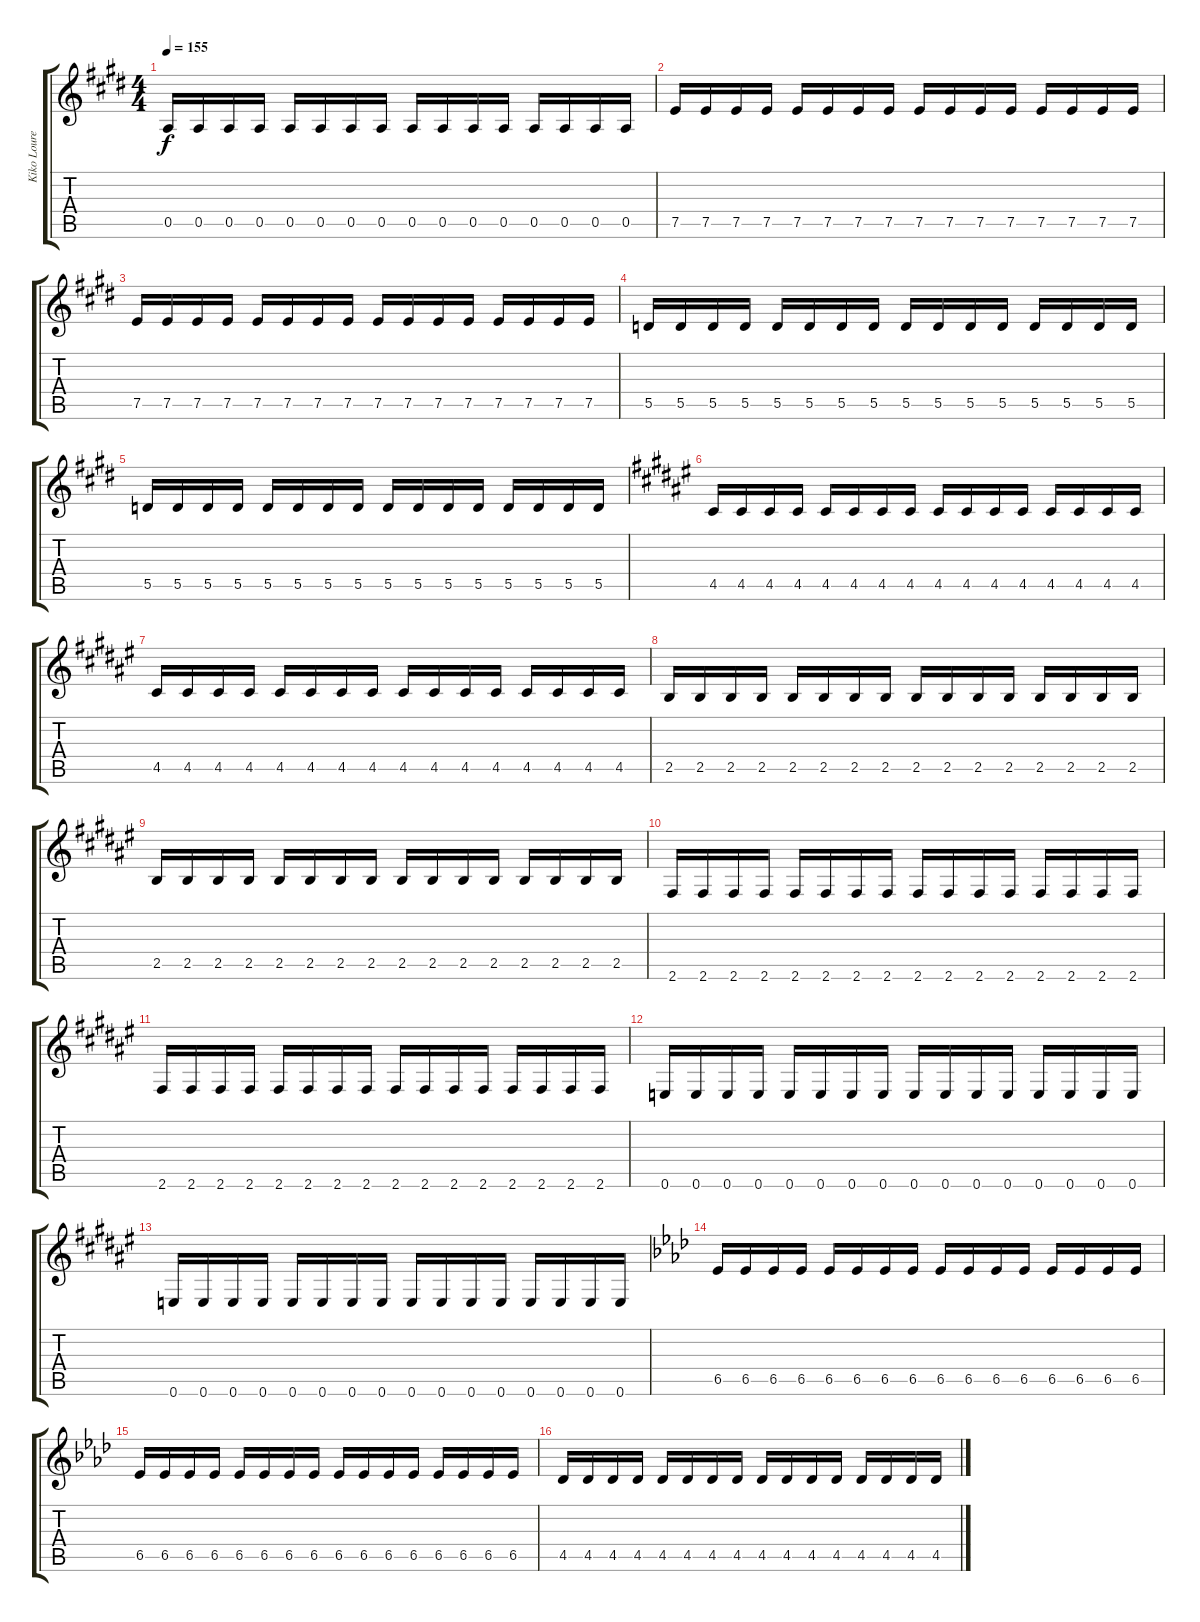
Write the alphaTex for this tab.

\track ("Kiko Loureiro/Rafael Bittencourt" "Kiko Loure") {instrument overdrivenguitar}
\staff {score tabs}
\tuning (E4 B3 G3 D3 A2 E2) {hide}
\ts (4 4)
\tempo 155
\clef g2
\ks e
0.5.16{dy f} 0.5.16 0.5.16 0.5.16 0.5.16 0.5.16 0.5.16 0.5.16 0.5.16 0.5.16 0.5.16 0.5.16 0.5.16 0.5.16 0.5.16 0.5.16 |
7.5.16 7.5.16 7.5.16 7.5.16 7.5.16 7.5.16 7.5.16 7.5.16 7.5.16 7.5.16 7.5.16 7.5.16 7.5.16 7.5.16 7.5.16 7.5.16 |
7.5.16 7.5.16 7.5.16 7.5.16 7.5.16 7.5.16 7.5.16 7.5.16 7.5.16 7.5.16 7.5.16 7.5.16 7.5.16 7.5.16 7.5.16 7.5.16 |
5.5.16 5.5.16 5.5.16 5.5.16 5.5.16 5.5.16 5.5.16 5.5.16 5.5.16 5.5.16 5.5.16 5.5.16 5.5.16 5.5.16 5.5.16 5.5.16 |
5.5.16 5.5.16 5.5.16 5.5.16 5.5.16 5.5.16 5.5.16 5.5.16 5.5.16 5.5.16 5.5.16 5.5.16 5.5.16 5.5.16 5.5.16 5.5.16 |
\ks f#
4.5.16 4.5.16 4.5.16 4.5.16 4.5.16 4.5.16 4.5.16 4.5.16 4.5.16 4.5.16 4.5.16 4.5.16 4.5.16 4.5.16 4.5.16 4.5.16 |
4.5.16 4.5.16 4.5.16 4.5.16 4.5.16 4.5.16 4.5.16 4.5.16 4.5.16 4.5.16 4.5.16 4.5.16 4.5.16 4.5.16 4.5.16 4.5.16 |
2.5.16 2.5.16 2.5.16 2.5.16 2.5.16 2.5.16 2.5.16 2.5.16 2.5.16 2.5.16 2.5.16 2.5.16 2.5.16 2.5.16 2.5.16 2.5.16 |
2.5.16 2.5.16 2.5.16 2.5.16 2.5.16 2.5.16 2.5.16 2.5.16 2.5.16 2.5.16 2.5.16 2.5.16 2.5.16 2.5.16 2.5.16 2.5.16 |
2.6.16 2.6.16 2.6.16 2.6.16 2.6.16 2.6.16 2.6.16 2.6.16 2.6.16 2.6.16 2.6.16 2.6.16 2.6.16 2.6.16 2.6.16 2.6.16 |
2.6.16 2.6.16 2.6.16 2.6.16 2.6.16 2.6.16 2.6.16 2.6.16 2.6.16 2.6.16 2.6.16 2.6.16 2.6.16 2.6.16 2.6.16 2.6.16 |
0.6.16 0.6.16 0.6.16 0.6.16 0.6.16 0.6.16 0.6.16 0.6.16 0.6.16 0.6.16 0.6.16 0.6.16 0.6.16 0.6.16 0.6.16 0.6.16 |
0.6.16 0.6.16 0.6.16 0.6.16 0.6.16 0.6.16 0.6.16 0.6.16 0.6.16 0.6.16 0.6.16 0.6.16 0.6.16 0.6.16 0.6.16 0.6.16 |
\ks ab
6.5.16 6.5.16 6.5.16 6.5.16 6.5.16 6.5.16 6.5.16 6.5.16 6.5.16 6.5.16 6.5.16 6.5.16 6.5.16 6.5.16 6.5.16 6.5.16 |
6.5.16 6.5.16 6.5.16 6.5.16 6.5.16 6.5.16 6.5.16 6.5.16 6.5.16 6.5.16 6.5.16 6.5.16 6.5.16 6.5.16 6.5.16 6.5.16 |
4.5.16 4.5.16 4.5.16 4.5.16 4.5.16 4.5.16 4.5.16 4.5.16 4.5.16 4.5.16 4.5.16 4.5.16 4.5.16 4.5.16 4.5.16 4.5.16
